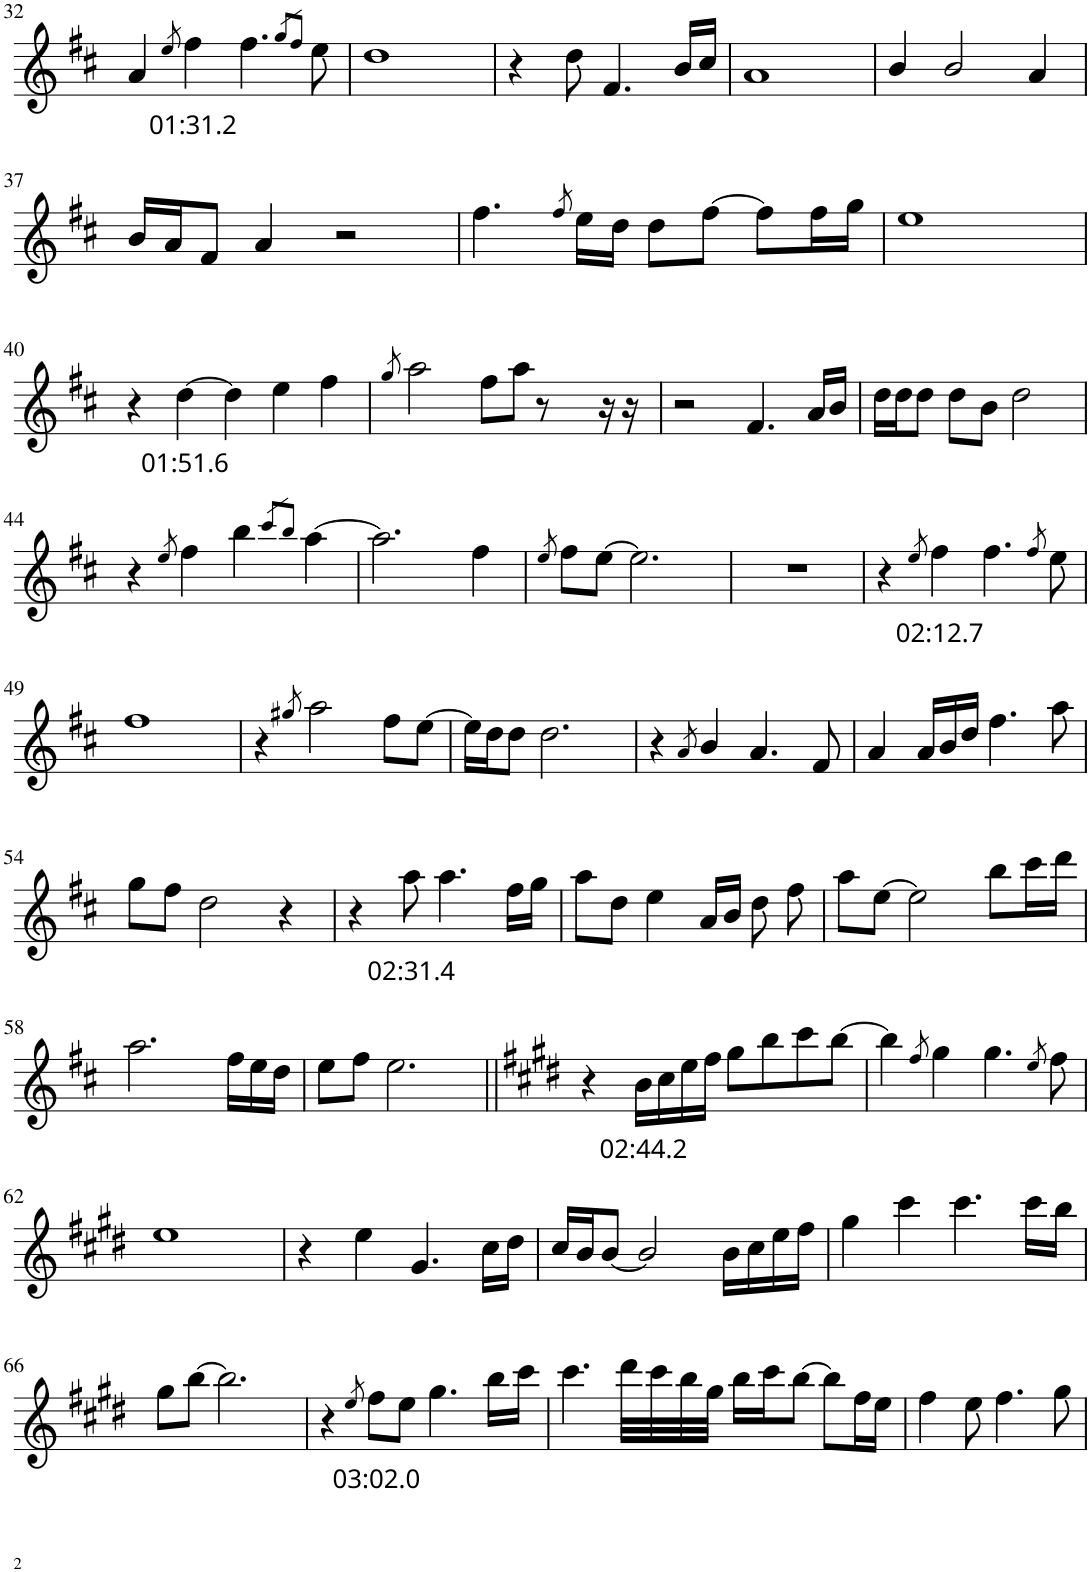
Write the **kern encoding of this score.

**kern	**text
*part1	*part1
*staff1	*staff1
*I"Voice	*
*I'V	*
!!LO:PB:g=z
*clefG2	*
*k[f#c#]	*
*M4/4	*
=32	=32
4a/	.
8qee/	.
!	!LO:LY:b
4ff#\	01:31.2
4.ff#\	.
8qgg/L	.
8qff#/J	.
8ee\	.
=33	=33
1dd	.
=34	=34
4r	.
8dd\	.
4.f#/	.
16b/LL	.
16cc#/JJ	.
=35	=35
1a	.
=36	=36
4b/	.
2b/	.
4a/	.
!!LO:LB:g=z
=37	=37
16b/LL	.
16a/J	.
8f#/J	.
4a/	.
2r	.
=38	=38
4.ff#\	.
8qff#/	.
16ee\LL	.
16dd\JJ	.
8dd\L	.
[>8ff#\J	.
8ff#\L]	.
16ff#\L	.
16gg\JJ	.
=39	=39
1ee	.
!!LO:LB:g=z
=40	=40
4r	.
!	!LO:LY:b
[>4dd\	01:51.6
4dd\]	.
4ee\	.
4ff#\	.
=41	=41
8qgg/	.
2aa\	.
8ff#\L	.
8aa\J	.
8r	.
16r	.
16r	.
=42	=42
2r	.
4.f#/	.
16a/LL	.
16b/JJ	.
=43	=43
16dd\LL	.
16dd\J	.
8dd\J	.
8dd\L	.
8b\J	.
2dd\	.
!!LO:LB:g=z
=44	=44
4r	.
8qee/	.
4ff#\	.
4bb\	.
8qccc#/L	.
8qbb/J	.
[4aa\	.
=45	=45
2.aa\]	.
4ff#\	.
=46	=46
8qee/	.
8ff#\L	.
[>8ee\J	.
2.ee\]	.
=47	=47
1r	.
=48	=48
4r	.
8qee/	.
!	!LO:LY:b
4ff#\	02:12.7
4.ff#\	.
8qff#/	.
8ee\	.
!!LO:LB:g=z
=49	=49
1ff#	.
=50	=50
4r	.
8qgg#X/	.
2aa\	.
8ff#\L	.
[8ee\J	.
=51	=51
16ee\LL]	.
16dd\J	.
8dd\J	.
2.dd\	.
=52	=52
4r	.
8qa/	.
4b/	.
4.a/	.
8f#/	.
=53	=53
4a/	.
16a/LL	.
16b/	.
16dd/JJ	.
4.ff#\	.
8aa\	.
!!LO:LB:g=z
=54	=54
8gg\L	.
8ff#\J	.
2dd\	.
4r	.
=55	=55
4r	.
!	!LO:LY:b
8aa\	02:31.4
4.aa\	.
16ff#\LL	.
16gg\JJ	.
=56	=56
8aa\L	.
8dd\J	.
4ee\	.
16a/LL	.
16b/JJ	.
8dd\	.
8ff#\	.
=57	=57
8aa\L	.
[8ee\J	.
2ee\]	.
8bb\L	.
16ccc#\L	.
16ddd\JJ	.
!!LO:LB:g=z
=58	=58
2.aa\	.
16ff#\LL	.
16ee\	.
16dd\JJ	.
=59	=59
8ee\L	.
8ff#\J	.
2.ee\	.
=60||	=60||
*k[f#c#g#d#]	*
4r	.
!	!LO:LY:b
16b\LL	02:44.2
16cc#\	.
16ee\	.
16ff#\JJ	.
8gg#\L	.
8bb\	.
8ccc#\	.
[8bb\J	.
=61	=61
4bb\]	.
8qff#/	.
4gg#\	.
4.gg#\	.
8qee/	.
8ff#\	.
!!LO:LB:g=z
=62	=62
1ee	.
=63	=63
4r	.
4ee\	.
4.g#/	.
16cc#\LL	.
16dd#\JJ	.
=64	=64
16cc#/LL	.
16b/J	.
[<8b/J	.
2b/]	.
16b\LL	.
16cc#\	.
16ee\	.
16ff#\JJ	.
=65	=65
4gg#\	.
4ccc#\	.
4.ccc#\	.
16ccc#\LL	.
16bb\JJ	.
!!LO:LB:g=z
=66	=66
8gg#\L	.
[>8bb\J	.
2.bb\]	.
=67	=67
4r	.
8qee/	.
!	!LO:LY:b
8ff#\L	03:02.0
8ee\J	.
4.gg#\	.
16bb\LL	.
16ccc#\JJ	.
=68	=68
4.ccc#\	.
32ddd#\LLL	.
32ccc#\	.
32bb\	.
32gg#\JJJ	.
16bb\LL	.
16ccc#\J	.
[>8bb\J	.
8bb\L]	.
16ff#\L	.
16ee\JJ	.
=69	=69
4ff#\	.
8ee\	.
4.ff#\	.
8gg#\	.
=	=
*-	*-
